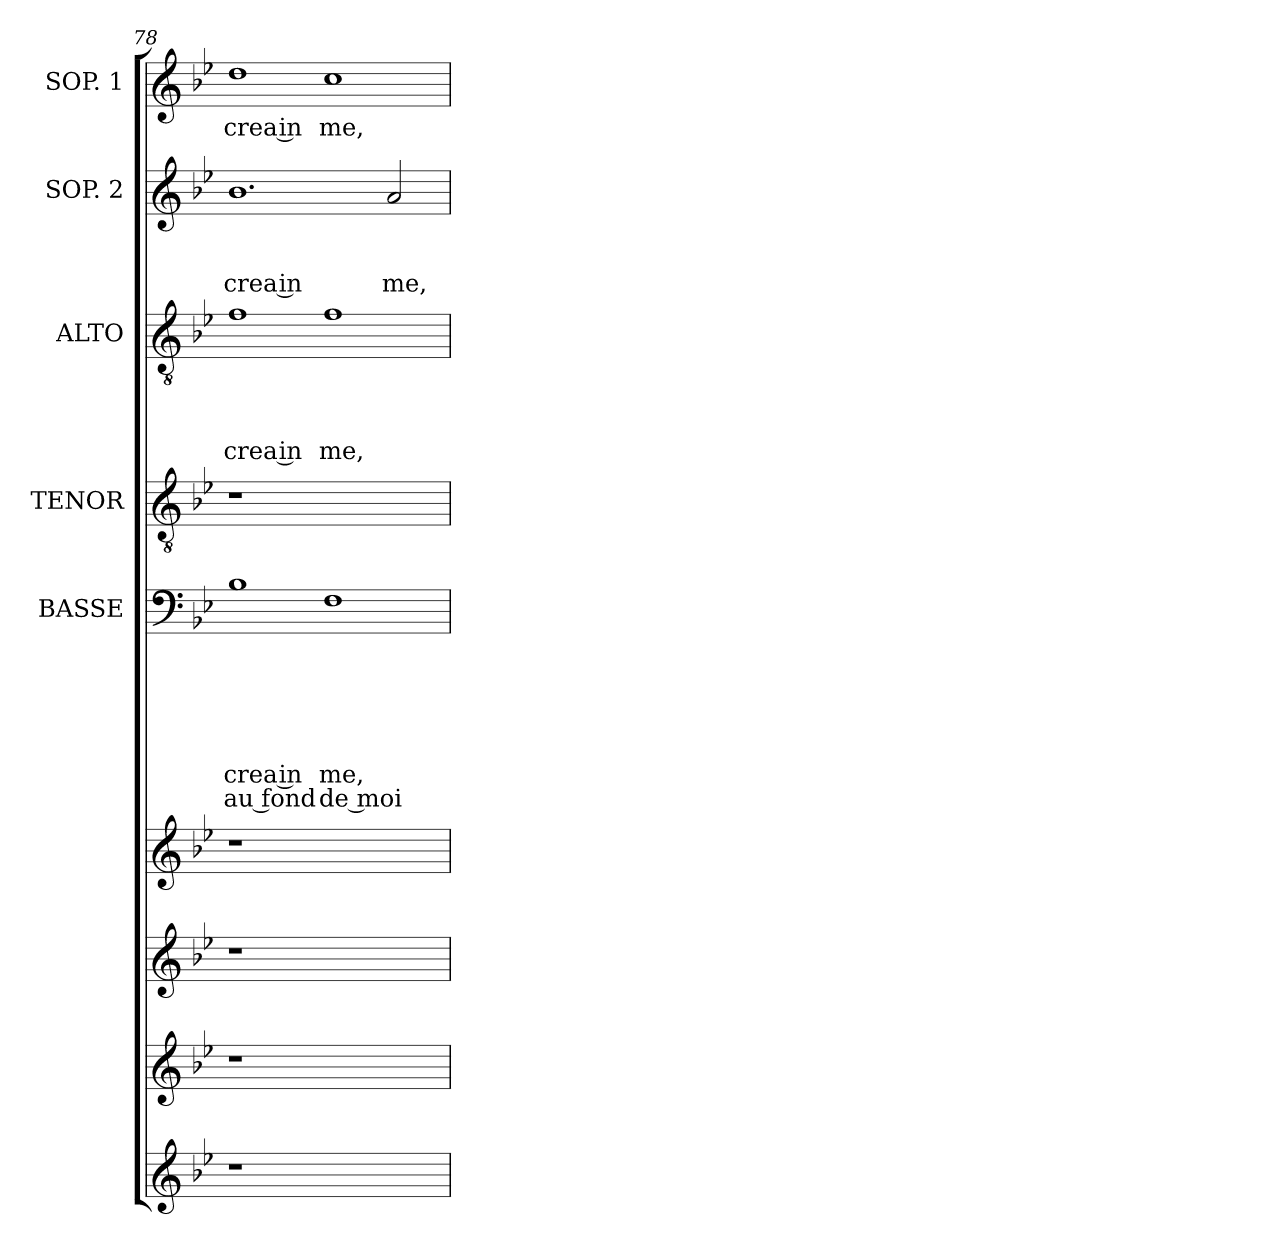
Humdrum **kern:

**kern	**kern	**kern	**kern	**kern	**text	**text	**text	**text	**text	**text	**text	**kern	**kern	**text	**text	**text	**text	**kern	**text	**text	**text	**kern	**text
*part9	*part8	*part7	*part6	*part5	*part5	*part5	*part5	*part5	*part5	*part5	*part5	*part4	*part3	*part3	*part3	*part3	*part3	*part2	*part2	*part2	*part2	*part1	*part1
*staff9	*staff8	*staff7	*staff6	*staff5	*staff5	*staff5	*staff5	*staff5	*staff5	*staff5	*staff5	*staff4	*staff3	*staff3	*staff3	*staff3	*staff3	*staff2	*staff2	*staff2	*staff2	*staff1	*staff1
*	*	*	*	*I"BASSE	*	*	*	*	*	*	*	*I"TENOR	*I"ALTO	*	*	*	*	*I"SOP. 2	*	*	*	*I"SOP. 1	*
*	*	*	*	*I'BAS.	*	*	*	*	*	*	*	*I'TEN.	*I'ALT.	*	*	*	*	*I'SOP. 2	*	*	*	*I'SOP. 1	*
*clefG2	*clefG2	*clefG2	*clefG2	*clefF4	*	*	*	*	*	*	*	*clefGv2	*clefGv2	*	*	*	*	*clefG2	*	*	*	*clefG2	*
*k[b-e-]	*k[b-e-]	*k[b-e-]	*k[b-e-]	*k[b-e-]	*	*	*	*	*	*	*	*k[b-e-]	*k[b-e-]	*	*	*	*	*k[b-e-]	*	*	*	*k[b-e-]	*
*B-:	*B-:	*B-:	*B-:	*B-:	*	*	*	*	*	*	*	*B-:	*B-:	*	*	*	*	*B-:	*	*	*	*B-:	*
=78	=78	=78	=78	=78	=78	=78	=78	=78	=78	=78	=78	=78	=78	=78	=78	=78	=78	=78	=78	=78	=78	=78	=78
!	!	!	!	!	!	!	!	!	!	!LO:LY:b:rj	!LO:LY:b:rj	!	!	!	!	!	!LO:LY:b:rj	!	!	!	!LO:LY:b:rj	!	!LO:LY:b:rj
1r	1r	1r	1r	1B-	.	.	.	.	.	crea in	au fond	1r	1f	.	.	.	crea in	1.b-	.	.	crea in	1dd	crea in
!	!	!	!	!	!	!	!	!	!	!LO:LY:b	!LO:LY:b	!	!	!	!	!	!LO:LY:b	!	!	!	!	!	!LO:LY:b
1ryy	1ryy	1ryy	1ryy	1F	.	.	.	.	.	me,	de moi	1ryy	1f	.	.	.	me,	.	.	.	.	1cc	me,
!	!	!	!	!	!	!	!	!	!	!	!	!	!	!	!	!	!	!	!	!	!LO:LY:b	!	!
.	.	.	.	.	.	.	.	.	.	.	.	.	.	.	.	.	.	2a/	.	.	me,	.	.
=	=	=	=	=	=	=	=	=	=	=	=	=	=	=	=	=	=	=	=	=	=	=	=
*-	*-	*-	*-	*-	*-	*-	*-	*-	*-	*-	*-	*-	*-	*-	*-	*-	*-	*-	*-	*-	*-	*-	*-
